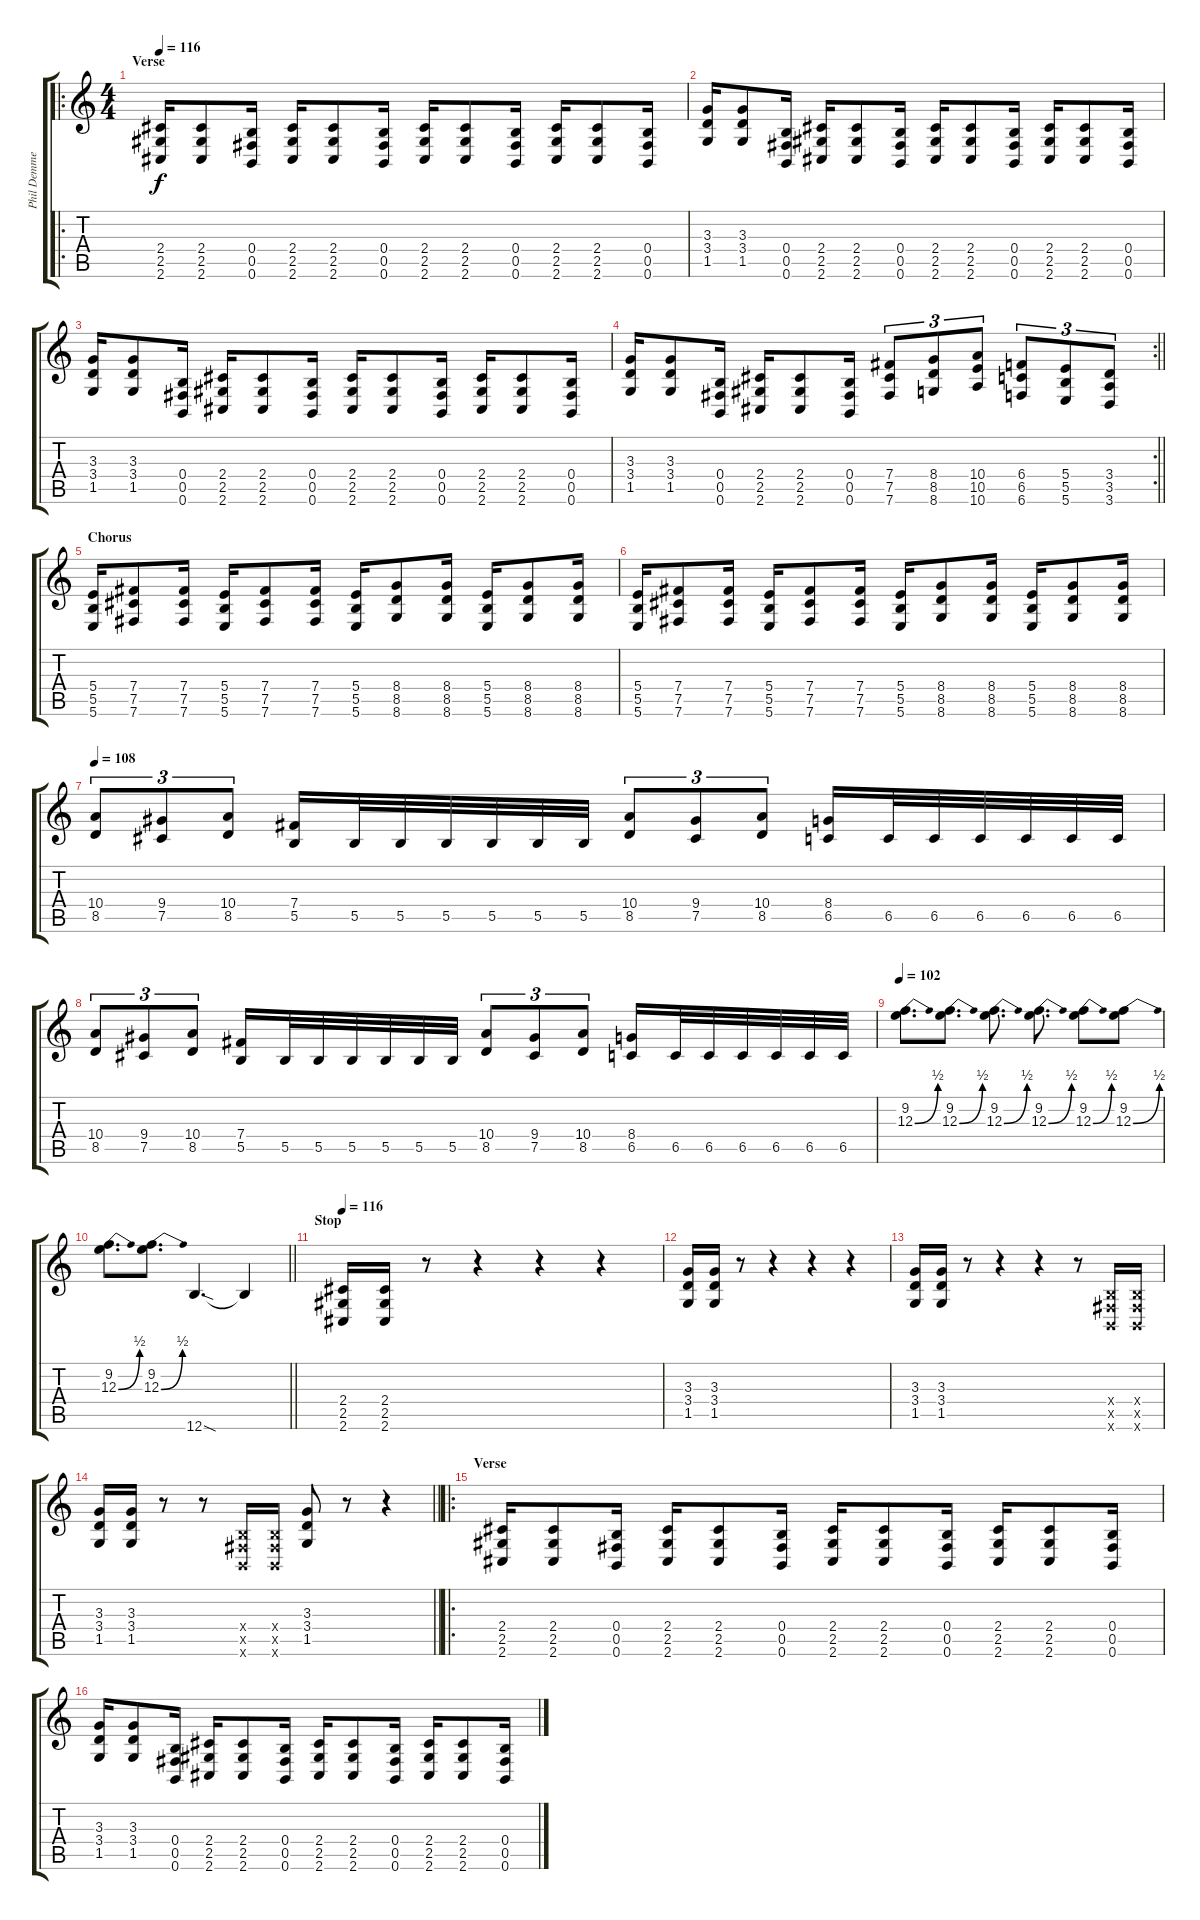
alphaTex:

\track ("Phil Demmel (Guitar)" "Phil Demme") {instrument distortionguitar}
\staff {score tabs}
\tuning (Db4 Ab3 E3 B2 Gb2 B1) {hide}
\ro
\ts (4 4)
\section ("" "Verse")
\tempo 116
\clef g2
\ks c
(2.4 2.5 2.6).16{dy f} (2.4 2.5 2.6).8 (0.4 0.5 0.6).16 (2.4 2.5 2.6).16 (2.4 2.5 2.6).8 (0.4 0.5 0.6).16 (2.4 2.5 2.6).16 (2.4 2.5 2.6).8 (0.4 0.5 0.6).16 (2.4 2.5 2.6).16 (2.4 2.5 2.6).8 (0.4 0.5 0.6).16 |
(3.3 3.4 1.5).16 (3.3 3.4 1.5).8 (0.4 0.5 0.6).16 (2.4 2.5 2.6).16 (2.4 2.5 2.6).8 (0.4 0.5 0.6).16 (2.4 2.5 2.6).16 (2.4 2.5 2.6).8 (0.4 0.5 0.6).16 (2.4 2.5 2.6).16 (2.4 2.5 2.6).8 (0.4 0.5 0.6).16 |
(3.3 3.4 1.5).16 (3.3 3.4 1.5).8 (0.4 0.5 0.6).16 (2.4 2.5 2.6).16 (2.4 2.5 2.6).8 (0.4 0.5 0.6).16 (2.4 2.5 2.6).16 (2.4 2.5 2.6).8 (0.4 0.5 0.6).16 (2.4 2.5 2.6).16 (2.4 2.5 2.6).8 (0.4 0.5 0.6).16 |
\rc 2
\barLineRight lightlight
(3.3 3.4 1.5).16 (3.3 3.4 1.5).8 (0.4 0.5 0.6).16 (2.4 2.5 2.6).16 (2.4 2.5 2.6).8 (0.4 0.5 0.6).16 (7.4 7.5 7.6).8{tu (3 2)} (8.4 8.5 8.6).8{tu (3 2)} (10.4 10.5 10.6).8{tu (3 2)} (6.4 6.5 6.6).8{tu (3 2)} (5.4 5.5 5.6).8{tu (3 2)} (3.4 3.5 3.6).8{tu (3 2)} |
\section ("" "Chorus")
(5.4 5.5 5.6).16 (7.4 7.5 7.6).8 (7.4 7.5 7.6).16 (5.4 5.5 5.6).16 (7.4 7.5 7.6).8 (7.4 7.5 7.6).16 (5.4 5.5 5.6).16 (8.4 8.5 8.6).8 (8.4 8.5 8.6).16 (5.4 5.5 5.6).16 (8.4 8.5 8.6).8 (8.4 8.5 8.6).16 |
(5.4 5.5 5.6).16 (7.4 7.5 7.6).8 (7.4 7.5 7.6).16 (5.4 5.5 5.6).16 (7.4 7.5 7.6).8 (7.4 7.5 7.6).16 (5.4 5.5 5.6).16 (8.4 8.5 8.6).8 (8.4 8.5 8.6).16 (5.4 5.5 5.6).16 (8.4 8.5 8.6).8 (8.4 8.5 8.6).16 |
\tempo 106
\tempo 108
(10.4 8.5).8{tu (3 2)} (9.4 7.5).8{tu (3 2)} (10.4 8.5).8{tu (3 2)} (7.4 5.5).16 5.5.32 5.5.32 5.5.32 5.5.32 5.5.32 5.5.32 (10.4 8.5).8{tu (3 2)} (9.4 7.5).8{tu (3 2)} (10.4 8.5).8{tu (3 2)} (8.4 6.5).16 6.5.32 6.5.32 6.5.32 6.5.32 6.5.32 6.5.32 |
(10.4 8.5).8{tu (3 2)} (9.4 7.5).8{tu (3 2)} (10.4 8.5).8{tu (3 2)} (7.4 5.5).16 5.5.32 5.5.32 5.5.32 5.5.32 5.5.32 5.5.32 (10.4 8.5).8{tu (3 2)} (9.4 7.5).8{tu (3 2)} (10.4 8.5).8{tu (3 2)} (8.4 6.5).16 6.5.32 6.5.32 6.5.32 6.5.32 6.5.32 6.5.32 |
\tempo 102
(9.2 12.3{be (bend 0 0 60 2)}).8{d} (9.2 12.3{be (bend 0 0 60 2)}).8{d} (9.2 12.3{be (bend 0 0 60 2)}).8{d} (9.2 12.3{be (bend 0 0 60 2)}).8{d} (9.2 12.3{be (bend 0 0 60 2)}).8 (9.2 12.3{be (bend 0 0 60 2)}).8 |
\barLineRight lightlight
(9.2 12.3{be (bend 0 0 60 2)}).8{d} (9.2 12.3{be (bend 0 0 60 2)}).8{d} 12.6{sod}.4{d} 12.6{t}.4 |
\section ("" "Stop")
\tempo 116
(2.4 2.5 2.6).16 (2.4 2.5 2.6).16 r.8 r.4 r.4 r.4 |
(3.3 3.4 1.5).16 (3.3 3.4 1.5).16 r.8 r.4 r.4 r.4 |
(3.3 3.4 1.5).16 (3.3 3.4 1.5).16 r.8 r.4 r.4 r.8 (0.4{x} 0.5{x} 0.6{x}).16 (0.4{x} 0.5{x} 0.6{x}).16 |
\barLineRight lightlight
(3.3 3.4 1.5).16 (3.3 3.4 1.5).16 r.8 r.8 (0.4{x} 0.5{x} 0.6{x}).16 (0.4{x} 0.5{x} 0.6{x}).16 (3.3 3.4 1.5).8 r.8 r.4 |
\ro
\section ("" "Verse")
(2.4 2.5 2.6).16 (2.4 2.5 2.6).8 (0.4 0.5 0.6).16 (2.4 2.5 2.6).16 (2.4 2.5 2.6).8 (0.4 0.5 0.6).16 (2.4 2.5 2.6).16 (2.4 2.5 2.6).8 (0.4 0.5 0.6).16 (2.4 2.5 2.6).16 (2.4 2.5 2.6).8 (0.4 0.5 0.6).16 |
(3.3 3.4 1.5).16 (3.3 3.4 1.5).8 (0.4 0.5 0.6).16 (2.4 2.5 2.6).16 (2.4 2.5 2.6).8 (0.4 0.5 0.6).16 (2.4 2.5 2.6).16 (2.4 2.5 2.6).8 (0.4 0.5 0.6).16 (2.4 2.5 2.6).16 (2.4 2.5 2.6).8 (0.4 0.5 0.6).16
